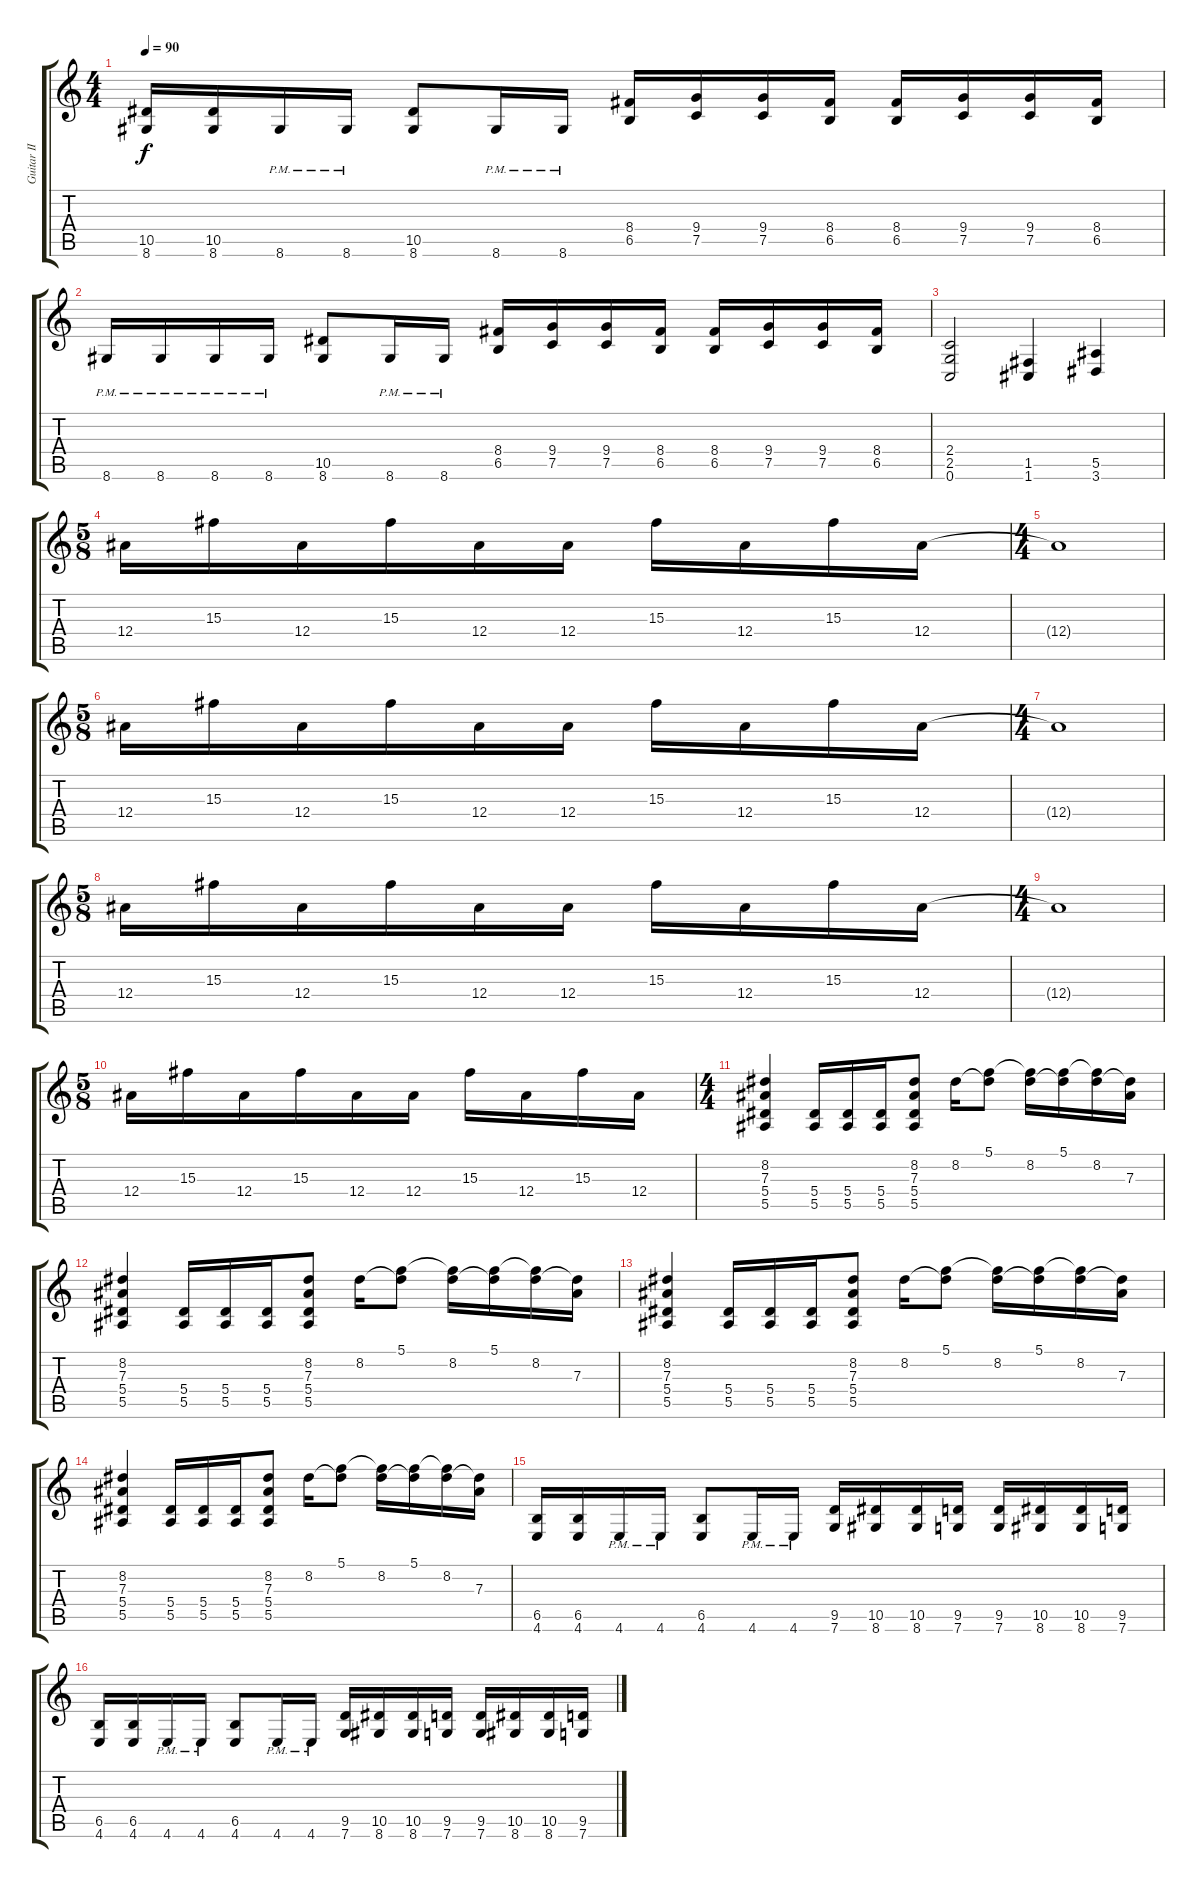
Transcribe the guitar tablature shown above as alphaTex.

\track ("Guitar II" "Guitar II") {instrument distortionguitar}
\staff {score tabs}
\tuning (C4 G3 Eb3 Bb2 F2 C2) {hide}
\ts (4 4)
\tempo 90
\clef g2
\ks c
(10.5 8.6).16{dy f} (10.5 8.6).16 8.6{pm}.16 8.6{pm}.16 (10.5 8.6).8 8.6{pm}.16 8.6{pm}.16 (8.4 6.5).16 (9.4 7.5).16 (9.4 7.5).16 (8.4 6.5).16 (8.4 6.5).16 (9.4 7.5).16 (9.4 7.5).16 (8.4 6.5).16 |
8.6{pm}.16 8.6{pm}.16 8.6{pm}.16 8.6{pm}.16 (10.5 8.6).8 8.6{pm}.16 8.6{pm}.16 (8.4 6.5).16 (9.4 7.5).16 (9.4 7.5).16 (8.4 6.5).16 (8.4 6.5).16 (9.4 7.5).16 (9.4 7.5).16 (8.4 6.5).16 |
(2.4 2.5 0.6).2 (1.5 1.6).4 (5.5 3.6).4 |
\ts (5 8)
12.4.16 15.3.16 12.4.16 15.3.16 12.4.16 12.4.16 15.3.16 12.4.16 15.3.16 12.4.16 |
\ts (4 4)
12.4{t}.1 |
\ts (5 8)
12.4.16 15.3.16 12.4.16 15.3.16 12.4.16 12.4.16 15.3.16 12.4.16 15.3.16 12.4.16 |
\ts (4 4)
12.4{t}.1 |
\ts (5 8)
12.4.16 15.3.16 12.4.16 15.3.16 12.4.16 12.4.16 15.3.16 12.4.16 15.3.16 12.4.16 |
\ts (4 4)
12.4{t}.1 |
\ts (5 8)
12.4.16 15.3.16 12.4.16 15.3.16 12.4.16 12.4.16 15.3.16 12.4.16 15.3.16 12.4.16 |
\ts (4 4)
(8.2 7.3 5.4 5.5).4 (5.4 5.5).16 (5.4 5.5).16 (5.4 5.5).16 (8.2 7.3 5.4 5.5).8 8.2.16 (5.1 8.2{t}).8 (5.1{t} 8.2).16 (5.1 8.2{t}).16 (5.1{t} 8.2).16 (8.2{t} 7.3).16 |
(8.2 7.3 5.4 5.5).4 (5.4 5.5).16 (5.4 5.5).16 (5.4 5.5).16 (8.2 7.3 5.4 5.5).8 8.2.16 (5.1 8.2{t}).8 (5.1{t} 8.2).16 (5.1 8.2{t}).16 (5.1{t} 8.2).16 (8.2{t} 7.3).16 |
(8.2 7.3 5.4 5.5).4 (5.4 5.5).16 (5.4 5.5).16 (5.4 5.5).16 (8.2 7.3 5.4 5.5).8 8.2.16 (5.1 8.2{t}).8 (5.1{t} 8.2).16 (5.1 8.2{t}).16 (5.1{t} 8.2).16 (8.2{t} 7.3).16 |
(8.2 7.3 5.4 5.5).4 (5.4 5.5).16 (5.4 5.5).16 (5.4 5.5).16 (8.2 7.3 5.4 5.5).8 8.2.16 (5.1 8.2{t}).8 (5.1{t} 8.2).16 (5.1 8.2{t}).16 (5.1{t} 8.2).16 (8.2{t} 7.3).16 |
(6.5 4.6).16 (6.5 4.6).16 4.6{pm}.16 4.6{pm}.16 (6.5 4.6).8 4.6{pm}.16 4.6{pm}.16 (9.5 7.6).16 (10.5 8.6).16 (10.5 8.6).16 (9.5 7.6).16 (9.5 7.6).16 (10.5 8.6).16 (10.5 8.6).16 (9.5 7.6).16 |
(6.5 4.6).16 (6.5 4.6).16 4.6{pm}.16 4.6{pm}.16 (6.5 4.6).8 4.6{pm}.16 4.6{pm}.16 (9.5 7.6).16 (10.5 8.6).16 (10.5 8.6).16 (9.5 7.6).16 (9.5 7.6).16 (10.5 8.6).16 (10.5 8.6).16 (9.5 7.6).16
